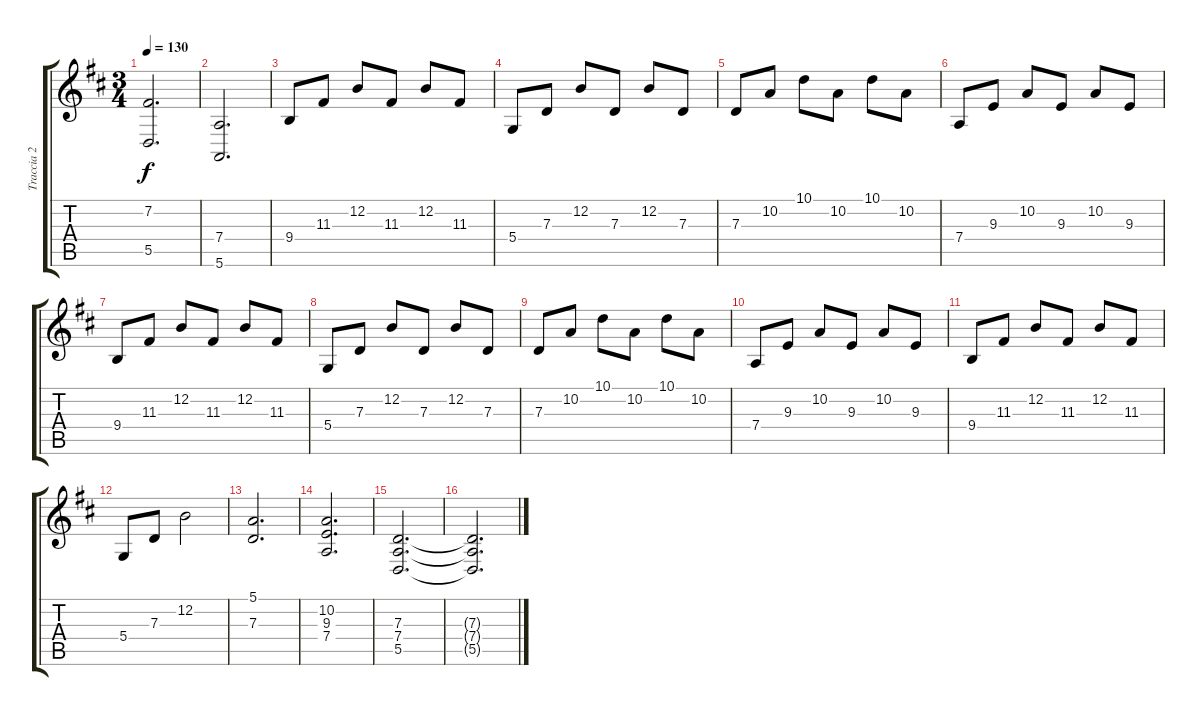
\track ("Traccia 2" "Traccia 2") {instrument acousticgrandpiano}
\staff {score tabs}
\tuning (E4 B3 G3 D3 A2 E2) {hide}
\ts (3 4)
\tempo 130
\clef g2
\ks d
(7.2 5.5).2{d dy f} |
(7.4 5.6).2{d} |
9.4.8 11.3.8 12.2.8 11.3.8 12.2.8 11.3.8 |
5.4.8 7.3.8 12.2.8 7.3.8 12.2.8 7.3.8 |
7.3.8 10.2.8 10.1.8 10.2.8 10.1.8 10.2.8 |
7.4.8 9.3.8 10.2.8 9.3.8 10.2.8 9.3.8 |
9.4.8 11.3.8 12.2.8 11.3.8 12.2.8 11.3.8 |
5.4.8 7.3.8 12.2.8 7.3.8 12.2.8 7.3.8 |
7.3.8 10.2.8 10.1.8 10.2.8 10.1.8 10.2.8 |
7.4.8 9.3.8 10.2.8 9.3.8 10.2.8 9.3.8 |
9.4.8 11.3.8 12.2.8 11.3.8 12.2.8 11.3.8 |
5.4.8 7.3.8 12.2.2 |
(5.1 7.3).2{d} |
(10.2 9.3 7.4).2{d} |
(7.3 7.4 5.5).2{d} |
(7.3{t} 7.4{t} 5.5{t}).2{d}
